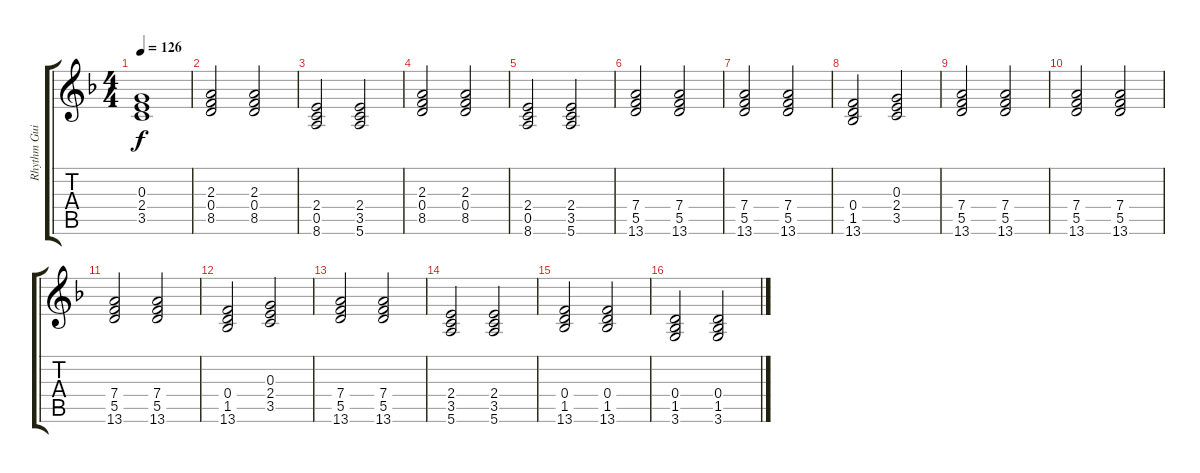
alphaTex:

\track ("Rhythm Guitar" "Rhythm Gui") {instrument acousticguitarsteel}
\staff {score tabs}
\tuning (E4 B3 G3 D3 A2 E2) {hide}
\ts (4 4)
\tempo 126
\clef g2
\ks dminor
(0.3 2.4 3.5).1{dy f} |
(2.3 0.4 8.5).2 (2.3 0.4 8.5).2 |
(2.4 0.5 8.6).2 (2.4 3.5 5.6).2 |
(2.3 0.4 8.5).2 (2.3 0.4 8.5).2 |
(2.4 0.5 8.6).2 (2.4 3.5 5.6).2 |
(7.4 5.5 13.6).2 (7.4 5.5 13.6).2 |
(7.4 5.5 13.6).2 (7.4 5.5 13.6).2 |
(0.4 1.5 13.6).2 (0.3 2.4 3.5).2 |
(7.4 5.5 13.6).2 (7.4 5.5 13.6).2 |
(7.4 5.5 13.6).2 (7.4 5.5 13.6).2 |
(7.4 5.5 13.6).2 (7.4 5.5 13.6).2 |
(0.4 1.5 13.6).2 (0.3 2.4 3.5).2 |
(7.4 5.5 13.6).2 (7.4 5.5 13.6).2 |
(2.4 3.5 5.6).2 (2.4 3.5 5.6).2 |
(0.4 1.5 13.6).2 (0.4 1.5 13.6).2 |
(0.4 1.5 3.6).2 (0.4 1.5 3.6).2
